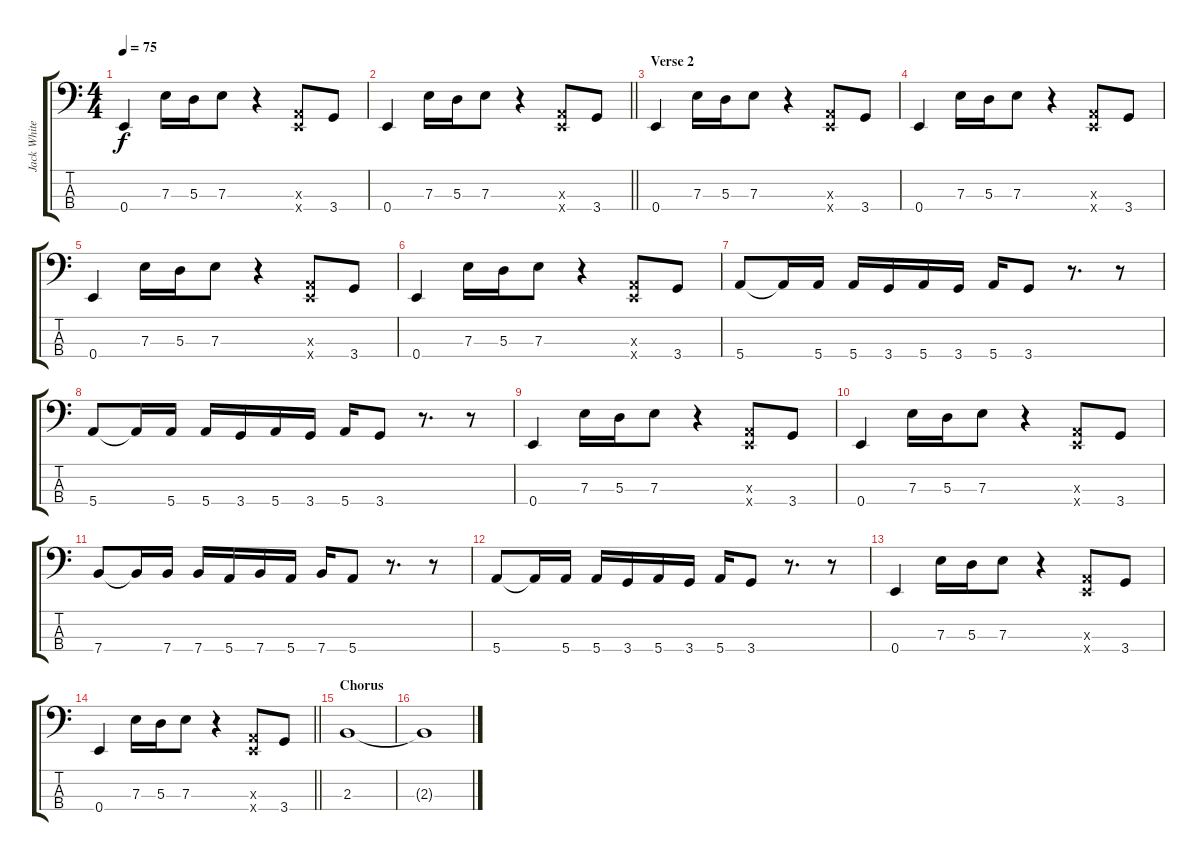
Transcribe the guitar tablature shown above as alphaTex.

\track ("Jack White" "Jack White") {instrument electricbassfinger}
\staff {score tabs}
\tuning (G2 D2 A1 E1) {hide}
\ts (4 4)
\tempo 75
\clef f4
\ks c
0.4.4{dy f} 7.3.16 5.3.16 7.3.8 r.4 (0.3{x} 0.4{x}).8 3.4.8 |
\barLineRight lightlight
0.4.4 7.3.16 5.3.16 7.3.8 r.4 (0.3{x} 0.4{x}).8 3.4.8 |
\section ("" "Verse 2")
0.4.4 7.3.16 5.3.16 7.3.8 r.4 (0.3{x} 0.4{x}).8 3.4.8 |
0.4.4 7.3.16 5.3.16 7.3.8 r.4 (0.3{x} 0.4{x}).8 3.4.8 |
0.4.4 7.3.16 5.3.16 7.3.8 r.4 (0.3{x} 0.4{x}).8 3.4.8 |
0.4.4 7.3.16 5.3.16 7.3.8 r.4 (0.3{x} 0.4{x}).8 3.4.8 |
5.4.8 5.4{t}.16 5.4.16 5.4.16 3.4.16 5.4.16 3.4.16 5.4.16 3.4.8 r.8{d} r.8 |
5.4.8 5.4{t}.16 5.4.16 5.4.16 3.4.16 5.4.16 3.4.16 5.4.16 3.4.8 r.8{d} r.8 |
0.4.4 7.3.16 5.3.16 7.3.8 r.4 (0.3{x} 0.4{x}).8 3.4.8 |
0.4.4 7.3.16 5.3.16 7.3.8 r.4 (0.3{x} 0.4{x}).8 3.4.8 |
7.4.8 7.4{t}.16 7.4.16 7.4.16 5.4.16 7.4.16 5.4.16 7.4.16 5.4.8 r.8{d} r.8 |
5.4.8 5.4{t}.16 5.4.16 5.4.16 3.4.16 5.4.16 3.4.16 5.4.16 3.4.8 r.8{d} r.8 |
0.4.4 7.3.16 5.3.16 7.3.8 r.4 (0.3{x} 0.4{x}).8 3.4.8 |
\barLineRight lightlight
0.4.4 7.3.16 5.3.16 7.3.8 r.4 (0.3{x} 0.4{x}).8 3.4.8 |
\section ("" "Chorus")
2.3.1 |
2.3{t}.1
